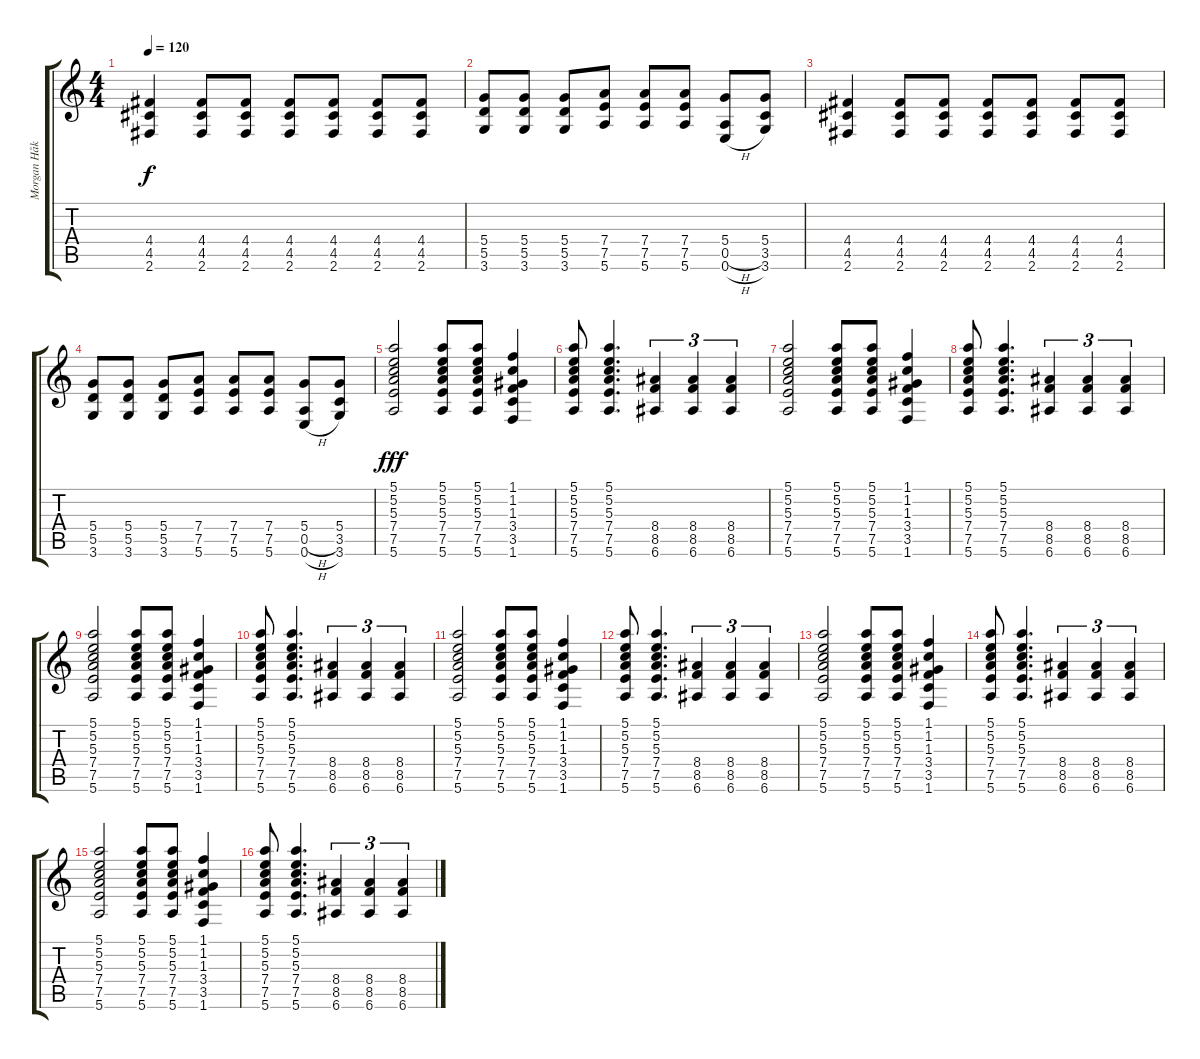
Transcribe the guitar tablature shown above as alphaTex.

\track ("Morgan Håkansson" "Morgan Håk") {instrument distortionguitar}
\staff {score tabs}
\tuning (E4 B3 G3 D3 A2 E2) {hide}
\ts (4 4)
\tempo 120
\clef g2
\ks c
(4.4 4.5 2.6).4{dy f} (4.4 4.5 2.6).8 (4.4 4.5 2.6).8 (4.4 4.5 2.6).8 (4.4 4.5 2.6).8 (4.4 4.5 2.6).8 (4.4 4.5 2.6).8 |
(5.4 5.5 3.6).8 (5.4 5.5 3.6).8 (5.4 5.5 3.6).8 (7.4 7.5 5.6).8 (7.4 7.5 5.6).8 (7.4 7.5 5.6).8 (5.4 0.5{h} 0.6{h}).8 (5.4 3.5 3.6).8 |
(4.4 4.5 2.6).4 (4.4 4.5 2.6).8 (4.4 4.5 2.6).8 (4.4 4.5 2.6).8 (4.4 4.5 2.6).8 (4.4 4.5 2.6).8 (4.4 4.5 2.6).8 |
(5.4 5.5 3.6).8 (5.4 5.5 3.6).8 (5.4 5.5 3.6).8 (7.4 7.5 5.6).8 (7.4 7.5 5.6).8 (7.4 7.5 5.6).8 (5.4 0.5{h} 0.6{h}).8 (5.4 3.5 3.6).8 |
(5.1 5.2 5.3 7.4 7.5 5.6).2{dy fff} (5.1 5.2 5.3 7.4 7.5 5.6).8 (5.1 5.2 5.3 7.4 7.5 5.6).8 (1.1 1.2 1.3 3.4 3.5 1.6).4 |
(5.1 5.2 5.3 7.4 7.5 5.6).8 (5.1 5.2 5.3 7.4 7.5 5.6).4{d} (8.4 8.5 6.6).4{tu (3 2)} (8.4 8.5 6.6).4{tu (3 2)} (8.4 8.5 6.6).4{tu (3 2)} |
(5.1 5.2 5.3 7.4 7.5 5.6).2 (5.1 5.2 5.3 7.4 7.5 5.6).8 (5.1 5.2 5.3 7.4 7.5 5.6).8 (1.1 1.2 1.3 3.4 3.5 1.6).4 |
(5.1 5.2 5.3 7.4 7.5 5.6).8 (5.1 5.2 5.3 7.4 7.5 5.6).4{d} (8.4 8.5 6.6).4{tu (3 2)} (8.4 8.5 6.6).4{tu (3 2)} (8.4 8.5 6.6).4{tu (3 2)} |
(5.1 5.2 5.3 7.4 7.5 5.6).2 (5.1 5.2 5.3 7.4 7.5 5.6).8 (5.1 5.2 5.3 7.4 7.5 5.6).8 (1.1 1.2 1.3 3.4 3.5 1.6).4 |
(5.1 5.2 5.3 7.4 7.5 5.6).8 (5.1 5.2 5.3 7.4 7.5 5.6).4{d} (8.4 8.5 6.6).4{tu (3 2)} (8.4 8.5 6.6).4{tu (3 2)} (8.4 8.5 6.6).4{tu (3 2)} |
(5.1 5.2 5.3 7.4 7.5 5.6).2 (5.1 5.2 5.3 7.4 7.5 5.6).8 (5.1 5.2 5.3 7.4 7.5 5.6).8 (1.1 1.2 1.3 3.4 3.5 1.6).4 |
(5.1 5.2 5.3 7.4 7.5 5.6).8 (5.1 5.2 5.3 7.4 7.5 5.6).4{d} (8.4 8.5 6.6).4{tu (3 2)} (8.4 8.5 6.6).4{tu (3 2)} (8.4 8.5 6.6).4{tu (3 2)} |
(5.1 5.2 5.3 7.4 7.5 5.6).2 (5.1 5.2 5.3 7.4 7.5 5.6).8 (5.1 5.2 5.3 7.4 7.5 5.6).8 (1.1 1.2 1.3 3.4 3.5 1.6).4 |
(5.1 5.2 5.3 7.4 7.5 5.6).8 (5.1 5.2 5.3 7.4 7.5 5.6).4{d} (8.4 8.5 6.6).4{tu (3 2)} (8.4 8.5 6.6).4{tu (3 2)} (8.4 8.5 6.6).4{tu (3 2)} |
(5.1 5.2 5.3 7.4 7.5 5.6).2 (5.1 5.2 5.3 7.4 7.5 5.6).8 (5.1 5.2 5.3 7.4 7.5 5.6).8 (1.1 1.2 1.3 3.4 3.5 1.6).4 |
(5.1 5.2 5.3 7.4 7.5 5.6).8 (5.1 5.2 5.3 7.4 7.5 5.6).4{d} (8.4 8.5 6.6).4{tu (3 2)} (8.4 8.5 6.6).4{tu (3 2)} (8.4 8.5 6.6).4{tu (3 2)}
